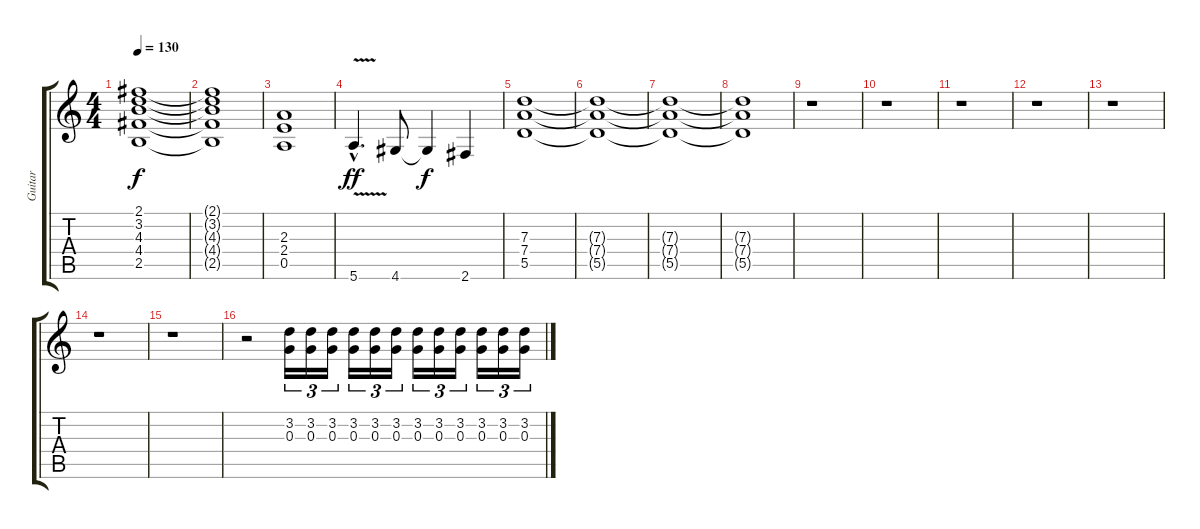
\track ("Guitar" "Guitar") {instrument distortionguitar}
\staff {score tabs}
\tuning (E4 B3 G3 D3 A2 E2) {hide}
\ts (4 4)
\tempo 130
\clef g2
\ks c
(2.1 3.2 4.3 4.4 2.5).1{dy f} |
(2.1{t} 3.2{t} 4.3{t} 4.4{t} 2.5{t}).1 |
(2.3 2.4 0.5).1 |
5.6{v hac}.4{d dy ff} 4.6.8 4.6{t}.4{dy f} 2.6.4 |
(7.3 7.4 5.5).1 |
(7.3{t} 7.4{t} 5.5{t}).1 |
(7.3{t} 7.4{t} 5.5{t}).1 |
(7.3{t} 7.4{t} 5.5{t}).1 |
r.1 |
r.1 |
r.1 |
r.1 |
r.1 |
r.1 |
r.1 |
r.2 (3.2 0.3).16{tu (3 2)} (3.2 0.3).16{tu (3 2)} (3.2 0.3).16{tu (3 2)} (3.2 0.3).16{tu (3 2)} (3.2 0.3).16{tu (3 2)} (3.2 0.3).16{tu (3 2)} (3.2 0.3).16{tu (3 2)} (3.2 0.3).16{tu (3 2)} (3.2 0.3).16{tu (3 2)} (3.2 0.3).16{tu (3 2)} (3.2 0.3).16{tu (3 2)} (3.2 0.3).16{tu (3 2)}
